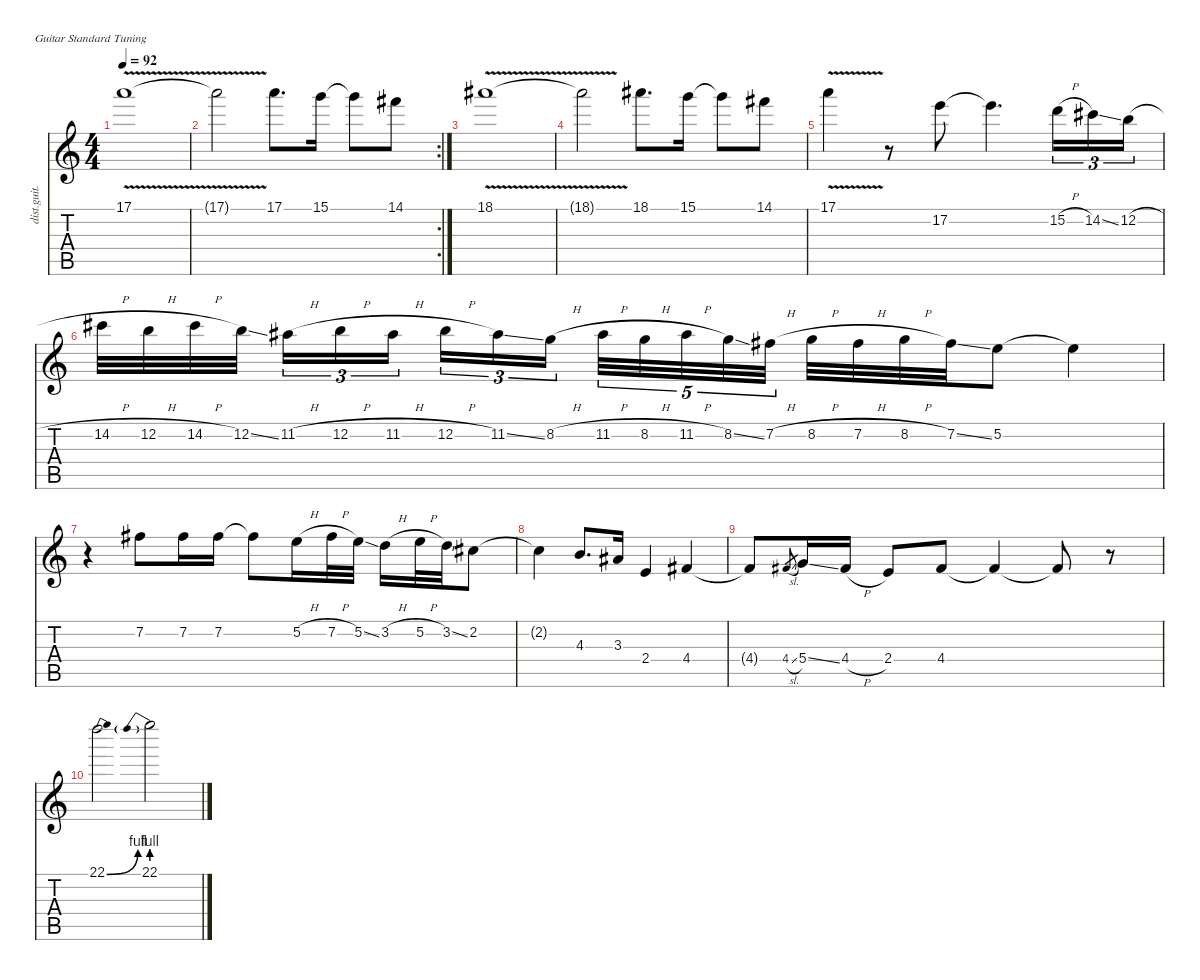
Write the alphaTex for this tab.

\defaultSystemsLayout 4
\hideDynamics
\bracketExtendMode nobrackets
\otherSystemsTrackNameOrientation horizontal
\track ("Lead" "dist.guit.") {instrument distortionguitar}
\staff {score tabs}
\tuning (E4 B3 G3 D3 A2 E2)
\ts (4 4)
\tempo 92
\clef g2
\ks c
17.1{v}.1{dy f beam Down} |
\rc 2
17.1{v t}.2{beam Down} 17.1.8{d beam Down} 15.1.16{beam Down} 15.1{t}.8{beam Down} 14.1{acc #}.8{beam Down} |
18.1{v acc #}.1{beam Down} |
18.1{v t acc #}.2{beam Down} 18.1{acc #}.8{d beam Down} 15.1.16{beam Down} 15.1{t}.8{beam Down} 14.1{acc #}.8{beam Down} |
17.1{v}.4{beam Down} r.8{beam Down} 17.2.8{beam Down} 17.2{t}.4{d beam Down} 15.2{h}.16{tu (3 2) beam Down} 14.2{ss acc #}.16{tu (3 2) beam Down} 12.2{h}.16{tu (3 2) beam Down} |
14.2{h acc #}.32{beam Down} 12.2{h}.32{beam Down} 14.2{h acc #}.32{beam Down} 12.2{ss}.32{beam Down} 11.2{h acc #}.16{tu (3 2) beam Down} 12.2{h}.16{tu (3 2) beam Down} 11.2{h acc #}.16{tu (3 2) beam Down} 12.2{h}.16{tu (3 2) beam Down} 11.2{ss acc #}.16{tu (3 2) beam Down} 8.2{h}.16{tu (3 2) beam Down} 11.2{h acc #}.32{tu (5 4) beam Down} 8.2{h}.32{tu (5 4) beam Down} 11.2{h acc #}.32{tu (5 4) beam Down} 8.2{ss}.32{tu (5 4) beam Down} 7.2{h acc #}.32{tu (5 4) beam Down} 8.2{h}.32{beam Down} 7.2{h acc #}.32{beam Down} 8.2{h}.32{beam Down} 7.2{ss acc #}.32{beam Down} 5.2.8{beam Down} 5.2{t}.4{beam Down} |
r.4{beam Down} 7.2{acc #}.8{beam Down} 7.2{acc #}.16{beam Down} 7.2{acc #}.16{beam Down} 7.2{t acc #}.8{beam Down} 5.2{h}.16{beam Down} 7.2{h acc #}.32{beam Down} 5.2{ss}.32{beam Down} 3.2{h}.16{beam Down} 5.2{h}.32{beam Down} 3.2{ss}.32{beam Down} 2.2{acc #}.8{beam Down} |
2.2{t acc #}.4{beam Down} 4.3.8{d beam Up} 3.3{acc #}.16{beam Up} 2.4.4{beam Up} 4.4{acc #}.4{beam Up} |
4.4{t acc #}.8{beam Up} 4.4{sl acc #}.8{gr dy mf beam Up} 5.4{ss}.16{dy f beam Up} 4.4{h acc #}.16{beam Up} 2.4.8{beam Up} 4.4{acc #}.8{beam Up} 4.4{t acc #}.4{beam Up} 4.4{t acc #}.8{beam Up} r.8{beam Up} |
22.1{be (bend 0 0 15 4)}.2{beam Down} 22.1{be (prebend 0 4 60 4)}.2{beam Down}
